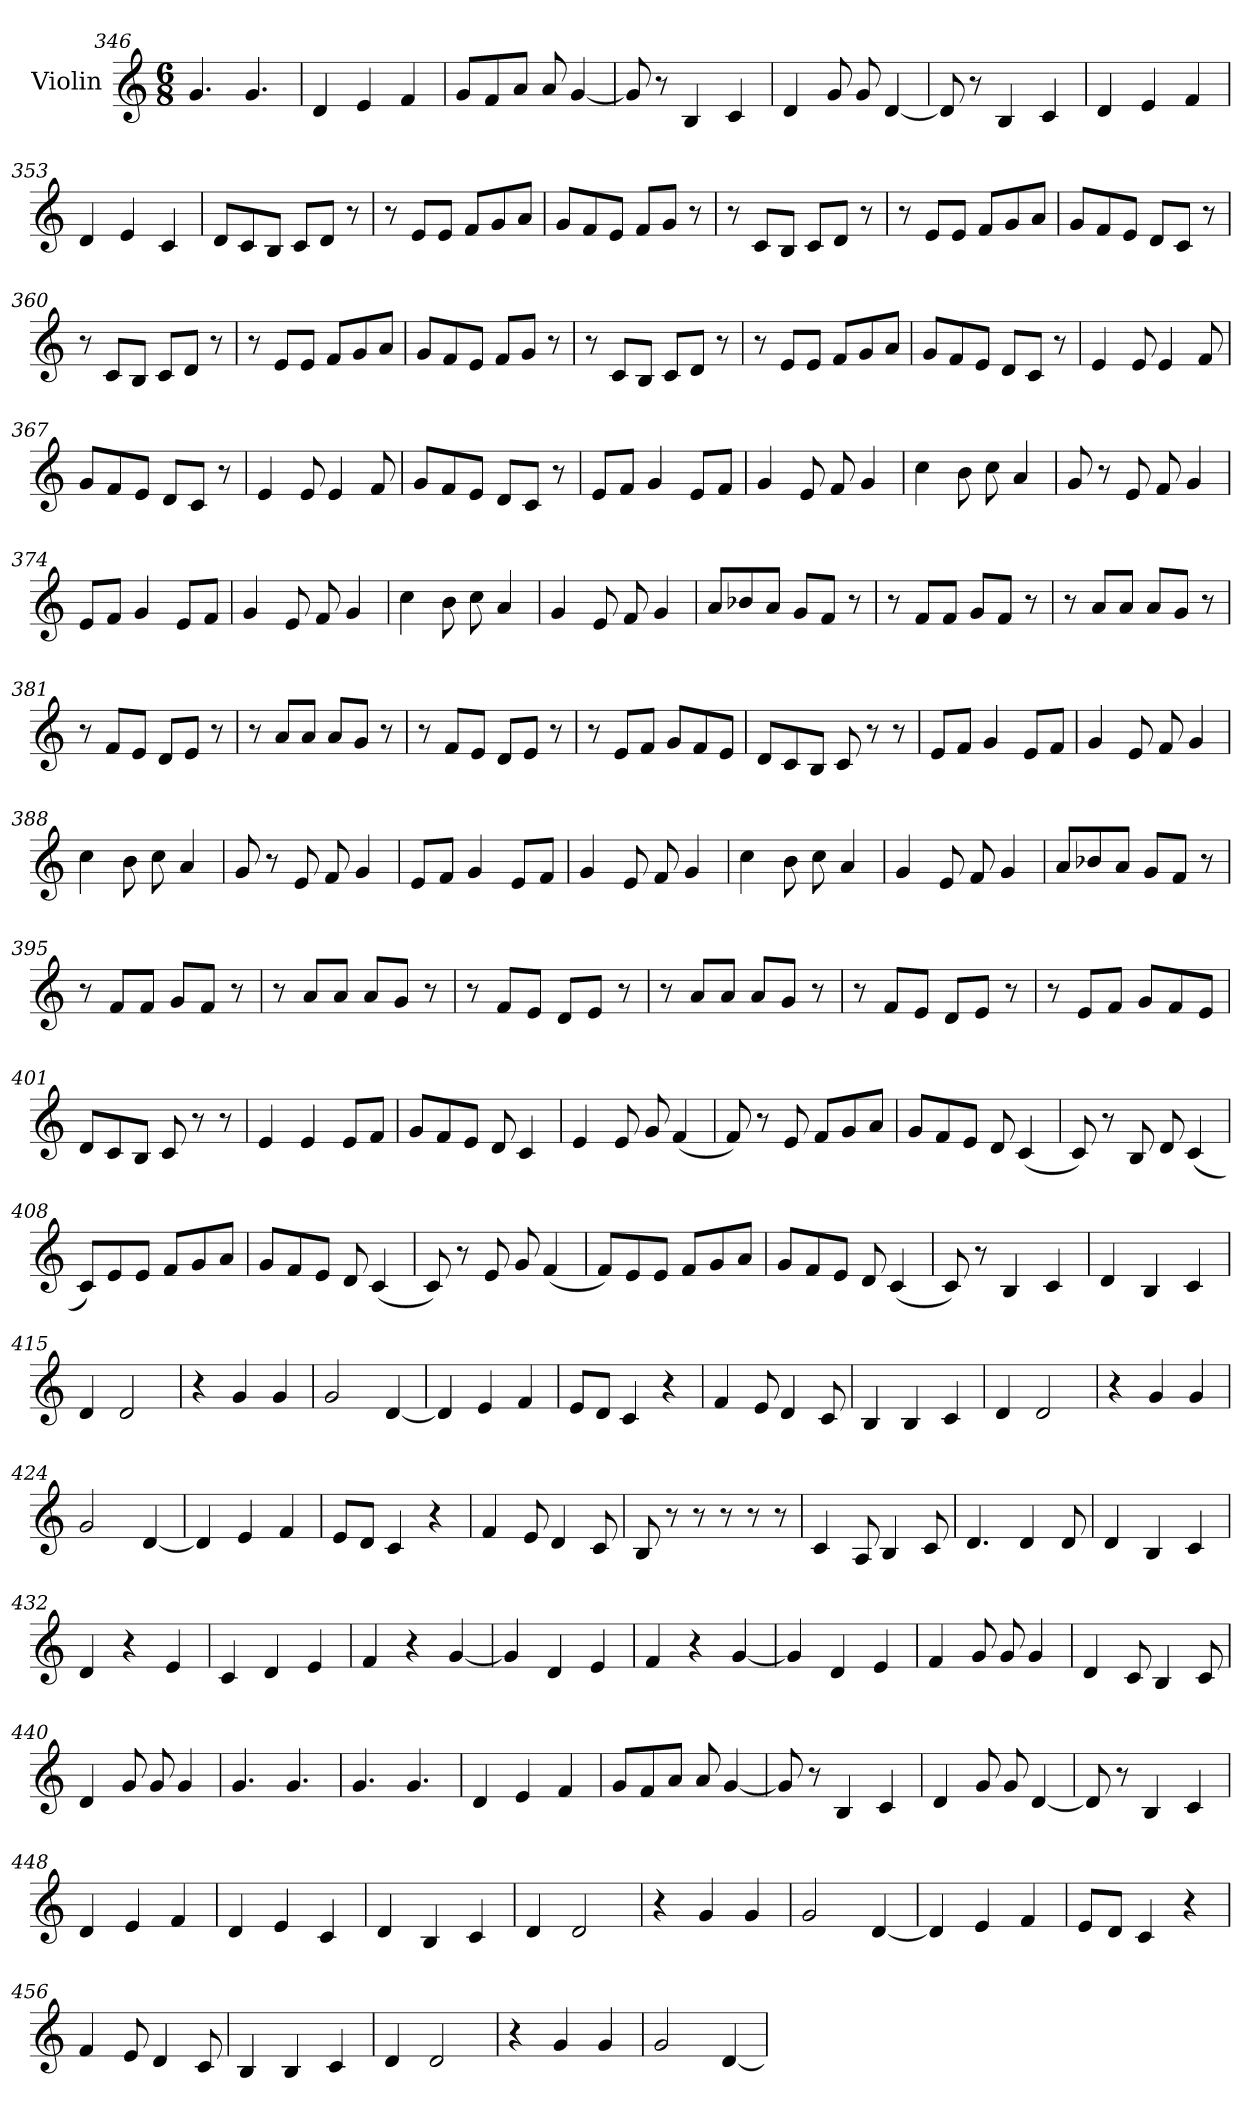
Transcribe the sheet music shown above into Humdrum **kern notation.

**kern
*part1
*staff1
*I"Violin
*clefG2
*k[]
*M6/8
=346
4.g/
4.g/
=347
4d/
4e/
4f/
!!LO:LB:g=z
=348
8g/L
8f/
8a/J
8a/
[4g/
=349
8g/]
8r
4B/
4c/
=350
4d/
8g/
8g/
[4d/
=351
8d/]
8r
4B/
4c/
=352
4d/
4e/
4f/
=353
4d/
4e/
4c/
!!LO:LB:g=z
=354
8d/L
8c/
8B/J
8c/L
8d/J
8r
=355
8r
8e/L
8e/J
8f/L
8g/
8a/J
=356
8g/L
8f/
8e/J
8f/L
8g/J
8r
=357
8r
8c/L
8B/J
8c/L
8d/J
8r
=358
8r
8e/L
8e/J
8f/L
8g/
8a/J
!!LO:LB:g=z
=359
8g/L
8f/
8e/J
8d/L
8c/J
8r
=360
8r
8c/L
8B/J
8c/L
8d/J
8r
=361
8r
8e/L
8e/J
8f/L
8g/
8a/J
=362
8g/L
8f/
8e/J
8f/L
8g/J
8r
=363
8r
8c/L
8B/J
8c/L
8d/J
8r
!!LO:LB:g=z
=364
8r
8e/L
8e/J
8f/L
8g/
8a/J
=365
8g/L
8f/
8e/J
8d/L
8c/J
8r
=366
4e/
8e/
4e/
8f/
=367
8g/L
8f/
8e/J
8d/L
8c/J
8r
=368
4e/
8e/
4e/
8f/
!!LO:LB:g=z
=369
8g/L
8f/
8e/J
8d/L
8c/J
8r
=370
8e/L
8f/J
4g/
8e/L
8f/J
=371
4g/
8e/
8f/
4g/
=372
4cc\
8b\
8cc\
4a/
=373
8g/
8r
8e/
8f/
4g/
=374
8e/L
8f/J
4g/
8e/L
8f/J
!!LO:LB:g=z
=375
4g/
8e/
8f/
4g/
=376
4cc\
8b\
8cc\
4a/
=377
4g/
8e/
8f/
4g/
=378
8a/L
8b-X/
8a/J
8g/L
8f/J
8r
=379
8r
8f/L
8f/J
8g/L
8f/J
8r
=380
8r
8a/L
8a/J
8a/L
8g/J
8r
!!LO:PB:g=z
=381
8r
8f/L
8e/J
8d/L
8e/J
8r
=382
8r
8a/L
8a/J
8a/L
8g/J
8r
=383
8r
8f/L
8e/J
8d/L
8e/J
8r
=384
8r
8e/L
8f/J
8g/L
8f/
8e/J
=385
8d/L
8c/
8B/J
8c/
8r
8r
!!LO:LB:g=z
=386
8e/L
8f/J
4g/
8e/L
8f/J
=387
4g/
8e/
8f/
4g/
=388
4cc\
8b\
8cc\
4a/
=389
8g/
8r
8e/
8f/
4g/
=390
8e/L
8f/J
4g/
8e/L
8f/J
=391
4g/
8e/
8f/
4g/
!!LO:LB:g=z
=392
4cc\
8b\
8cc\
4a/
=393
4g/
8e/
8f/
4g/
=394
8a/L
8b-X/
8a/J
8g/L
8f/J
8r
=395
8r
8f/L
8f/J
8g/L
8f/J
8r
=396
8r
8a/L
8a/J
8a/L
8g/J
8r
=397
8r
8f/L
8e/J
8d/L
8e/J
8r
!!LO:LB:g=z
=398
8r
8a/L
8a/J
8a/L
8g/J
8r
=399
8r
8f/L
8e/J
8d/L
8e/J
8r
=400
8r
8e/L
8f/J
8g/L
8f/
8e/J
=401
8d/L
8c/
8B/J
8c/
8r
8r
=402
4e/
4e/
8e/L
8f/J
!!LO:LB:g=z
=403
8g/L
8f/
8e/J
8d/
4c/
=404
4e/
8e/
8g/
(<4f/
=405
8f/)
8r
8e/
8f/L
8g/
8a/J
=406
8g/L
8f/
8e/J
8d/
(<4c/
=407
8c/)
8r
8B/
8d/
(<4c/
!!LO:LB:g=z
=408
8c/L)
8e/
8e/J
8f/L
8g/
8a/J
=409
8g/L
8f/
8e/J
8d/
(<4c/
=410
8c/)
8r
8e/
8g/
(<4f/
=411
8f/L)
8e/
8e/J
8f/L
8g/
8a/J
=412
8g/L
8f/
8e/J
8d/
(<4c/
!!LO:LB:g=z
=413
8c/)
8r
4B/
4c/
=414
4d/
4B/
4c/
=415
4d/
2d/
=416
4r
4g/
4g/
=417
2g/
[4d/
=418
4d/]
4e/
4f/
=419
8e/L
8d/J
4c/
4r
!!LO:LB:g=z
=420
4f/
8e/
4d/
8c/
=421
4B/
4B/
4c/
=422
4d/
2d/
=423
4r
4g/
4g/
=424
2g/
[4d/
=425
4d/]
4e/
4f/
=426
8e/L
8d/J
4c/
4r
!!LO:PB:g=z
=427
4f/
8e/
4d/
8c/
=428
8B/
8r
8r
8r
8r
8r
=429
4c/
8A/
4B/
8c/
=430
4.d/
4d/
8d/
=431
4d/
4B/
4c/
=432
4d/
4r
4e/
=433
4c/
4d/
4e/
!!LO:LB:g=z
=434
4f/
4r
[4g/
=435
4g/]
4d/
4e/
=436
4f/
4r
[4g/
=437
4g/]
4d/
4e/
=438
4f/
8g/
8g/
4g/
=439
4d/
8c/
4B/
8c/
=440
4d/
8g/
8g/
4g/
!!LO:LB:g=z
=441
4.g/
4.g/
=442
4.g/
4.g/
=443
4d/
4e/
4f/
=444
8g/L
8f/
8a/J
8a/
[4g/
=445
8g/]
8r
4B/
4c/
=446
4d/
8g/
8g/
[4d/
=447
8d/]
8r
4B/
4c/
!!LO:LB:g=z
=448
4d/
4e/
4f/
=449
4d/
4e/
4c/
=450
4d/
4B/
4c/
=451
4d/
2d/
=452
4r
4g/
4g/
=453
2g/
[4d/
=454
4d/]
4e/
4f/
!!LO:LB:g=z
=455
8e/L
8d/J
4c/
4r
=456
4f/
8e/
4d/
8c/
=457
4B/
4B/
4c/
=458
4d/
2d/
=459
4r
4g/
4g/
=460
2g/
[4d/
=
*-
